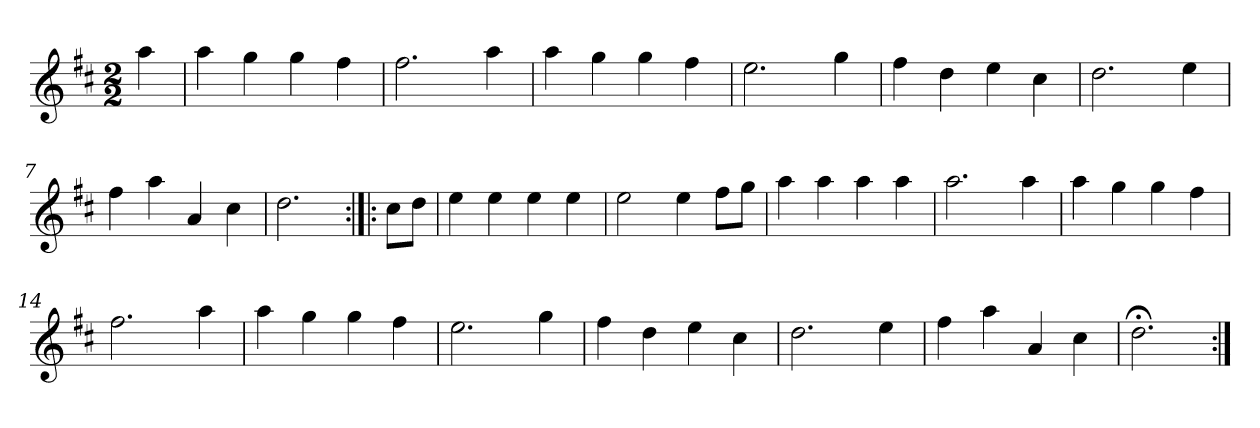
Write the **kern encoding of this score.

**kern
*part1
*staff1
*clefG2
*k[f#c#]
*D:
*M2/2
*MM120
=
4aa
=1
4aa
4gg
4gg
4ff#
=2
2.ff#
4aa
=3
4aa
4gg
4gg
4ff#
=4
2.ee
4gg
=5
4ff#
4dd
4ee
4cc#
=6
2.dd
4ee
=7
4ff#
4aa
4a
4cc#
=8
2.dd
=:|!|:
8cc#\L
8dd\J
=9
4ee
4ee
4ee
4ee
=10
2ee
4ee
8ff#\L
8gg\J
=11
4aa
4aa
4aa
4aa
=12
2.aa
4aa
=13
4aa
4gg
4gg
4ff#
=14
2.ff#
4aa
=15
4aa
4gg
4gg
4ff#
=16
2.ee
4gg
=17
4ff#
4dd
4ee
4cc#
=18
2.dd
4ee
=19
4ff#
4aa
4a
4cc#
=20
2.dd;<
=:|!
*-
